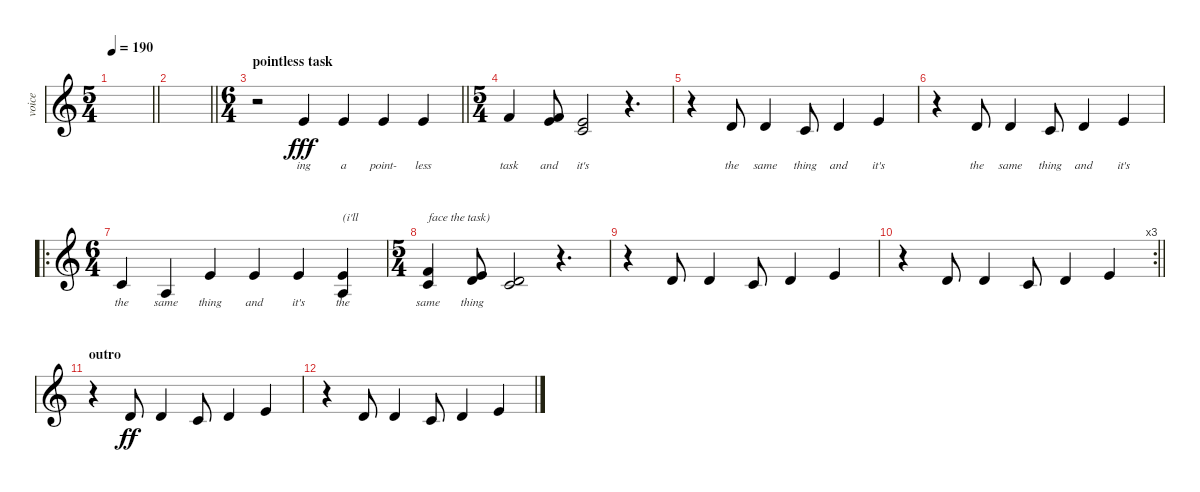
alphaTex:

\track ("voice" "voice") {instrument lead2sawtooth}
\staff {score}
\tuning (E4 B3 G3 D3 A2 E2) {hide}
\ts (5 4)
\tempo 190
\clef g2
\barLineRight lightlight
\ks c
|
\barLineRight lightlight
|
\ts (6 4)
\section ("" "pointless task")
\barLineRight lightlight
r.2 0.1.4{lyrics (0 "ing") lyrics (1 "") lyrics (2 "") lyrics (3 "") lyrics (4 "") dy fff} 0.1.4{lyrics (0 "a") lyrics (1 "") lyrics (2 "") lyrics (3 "") lyrics (4 "")} 0.1.4{lyrics (0 "point-") lyrics (1 "") lyrics (2 "") lyrics (3 "") lyrics (4 "")} 0.1.4{lyrics (0 "less") lyrics (1 "") lyrics (2 "") lyrics (3 "") lyrics (4 "")} |
\ts (5 4)
1.1.4{lyrics (0 "task") lyrics (1 "") lyrics (2 "") lyrics (3 "") lyrics (4 "")} (1.1 5.2).8{lyrics (0 "and") lyrics (1 "") lyrics (2 "") lyrics (3 "") lyrics (4 "")} (0.1 1.2).2{lyrics (0 "it's") lyrics (1 "") lyrics (2 "") lyrics (3 "") lyrics (4 "")} r.4{d} |
r.4 3.2.8{lyrics (0 "the") lyrics (1 "") lyrics (2 "") lyrics (3 "") lyrics (4 "")} 3.2.4{lyrics (0 "same") lyrics (1 "") lyrics (2 "") lyrics (3 "") lyrics (4 "")} 1.2.8{lyrics (0 "thing") lyrics (1 "") lyrics (2 "") lyrics (3 "") lyrics (4 "")} 3.2.4{lyrics (0 "and") lyrics (1 "") lyrics (2 "") lyrics (3 "") lyrics (4 "")} 0.1.4{lyrics (0 "it's") lyrics (1 "") lyrics (2 "") lyrics (3 "") lyrics (4 "")} |
r.4 3.2.8{lyrics (0 "the") lyrics (1 "") lyrics (2 "") lyrics (3 "") lyrics (4 "")} 3.2.4{lyrics (0 "same") lyrics (1 "") lyrics (2 "") lyrics (3 "") lyrics (4 "")} 1.2.8{lyrics (0 "thing") lyrics (1 "") lyrics (2 "") lyrics (3 "") lyrics (4 "")} 3.2.4{lyrics (0 "and") lyrics (1 "") lyrics (2 "") lyrics (3 "") lyrics (4 "")} 0.1.4{lyrics (0 "it's") lyrics (1 "") lyrics (2 "") lyrics (3 "") lyrics (4 "")} |
\ro
\ts (6 4)
1.2.4{lyrics (0 "the") lyrics (1 "") lyrics (2 "") lyrics (3 "") lyrics (4 "")} 2.3.4{lyrics (0 "same") lyrics (1 "") lyrics (2 "") lyrics (3 "") lyrics (4 "")} 0.1.4{lyrics (0 "thing") lyrics (1 "") lyrics (2 "") lyrics (3 "") lyrics (4 "")} 0.1.4{lyrics (0 "and") lyrics (1 "") lyrics (2 "") lyrics (3 "") lyrics (4 "")} 0.1.4{lyrics (0 "it's") lyrics (1 "") lyrics (2 "") lyrics (3 "") lyrics (4 "")} (0.1 2.3).4{txt "(i'll" lyrics (0 "the") lyrics (1 "") lyrics (2 "") lyrics (3 "") lyrics (4 "")} |
\ts (5 4)
(1.1 1.2).4{txt "face the task)" lyrics (0 "same") lyrics (1 "") lyrics (2 "") lyrics (3 "") lyrics (4 "")} (0.1 3.2).8{lyrics (0 "thing") lyrics (1 "") lyrics (2 "") lyrics (3 "") lyrics (4 "")} (3.2 5.3).2{lyrics (0 "") lyrics (1 "") lyrics (2 "") lyrics (3 "") lyrics (4 "")} r.4{d} |
r.4 3.2.8{lyrics (0 "") lyrics (1 "") lyrics (2 "") lyrics (3 "") lyrics (4 "")} 3.2.4{lyrics (0 "") lyrics (1 "") lyrics (2 "") lyrics (3 "") lyrics (4 "")} 1.2.8 3.2.4 0.1.4 |
\rc 3
\barLineRight lightlight
r.4 3.2.8 3.2.4 1.2.8 3.2.4 0.1.4 |
\section ("" "outro")
r.4 3.2.8{dy ff} 3.2.4 1.2.8 3.2.4 0.1.4 |
r.4 3.2.8 3.2.4 1.2.8 3.2.4 0.1.4
